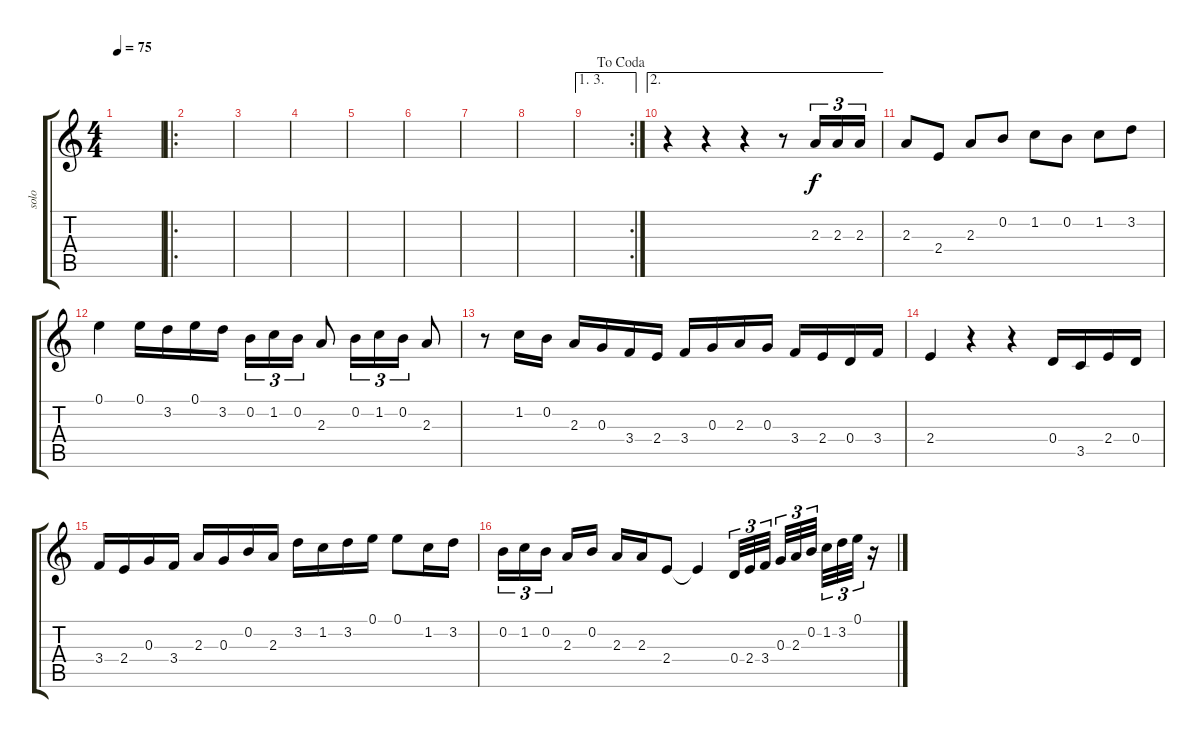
\track ("solo" "solo") {instrument acousticguitarnylon}
\staff {score tabs}
\tuning (E4 B3 G3 D3 A2 E2) {hide}
\ts (4 4)
\tempo 75
\clef g2
\ks c
|
\ro
|
|
|
|
|
|
|
\ae (1 3)
\rc 2
\jump dacoda
|
\ae 2
r.4 r.4 r.4 r.8 2.3.16{tu (3 2)} 2.3.16{tu (3 2)} 2.3.16{tu (3 2)} |
2.3.8 2.4.8 2.3.8 0.2.8 1.2.8 0.2.8 1.2.8 3.2.8 |
0.1.4 0.1.16 3.2.16 0.1.16 3.2.16 0.2.16{tu (3 2)} 1.2.16{tu (3 2)} 0.2.16{tu (3 2)} 2.3.8 0.2.16{tu (3 2)} 1.2.16{tu (3 2)} 0.2.16{tu (3 2)} 2.3.8 |
r.8 1.2.16 0.2.16 2.3.16 0.3.16 3.4.16 2.4.16 3.4.16 0.3.16 2.3.16 0.3.16 3.4.16 2.4.16 0.4.16 3.4.16 |
2.4.4 r.4 r.4 0.4.16 3.5.16 2.4.16 0.4.16 |
3.4.16 2.4.16 0.3.16 3.4.16 2.3.16 0.3.16 0.2.16 2.3.16 3.2.16 1.2.16 3.2.16 0.1.16 0.1.8 1.2.16 3.2.16 |
0.2.16{tu (3 2)} 1.2.16{tu (3 2)} 0.2.16{tu (3 2)} 2.3.16 0.2.16 2.3.16 2.3.16 2.4.8 2.4{t}.4 0.4.32{tu (3 2)} 2.4.32{tu (3 2)} 3.4.32{tu (3 2)} 0.3.32{tu (3 2)} 2.3.32{tu (3 2)} 0.2.32{tu (3 2)} 1.2.32{tu (3 2)} 3.2.32{tu (3 2)} 0.1.32{tu (3 2)} r.16
